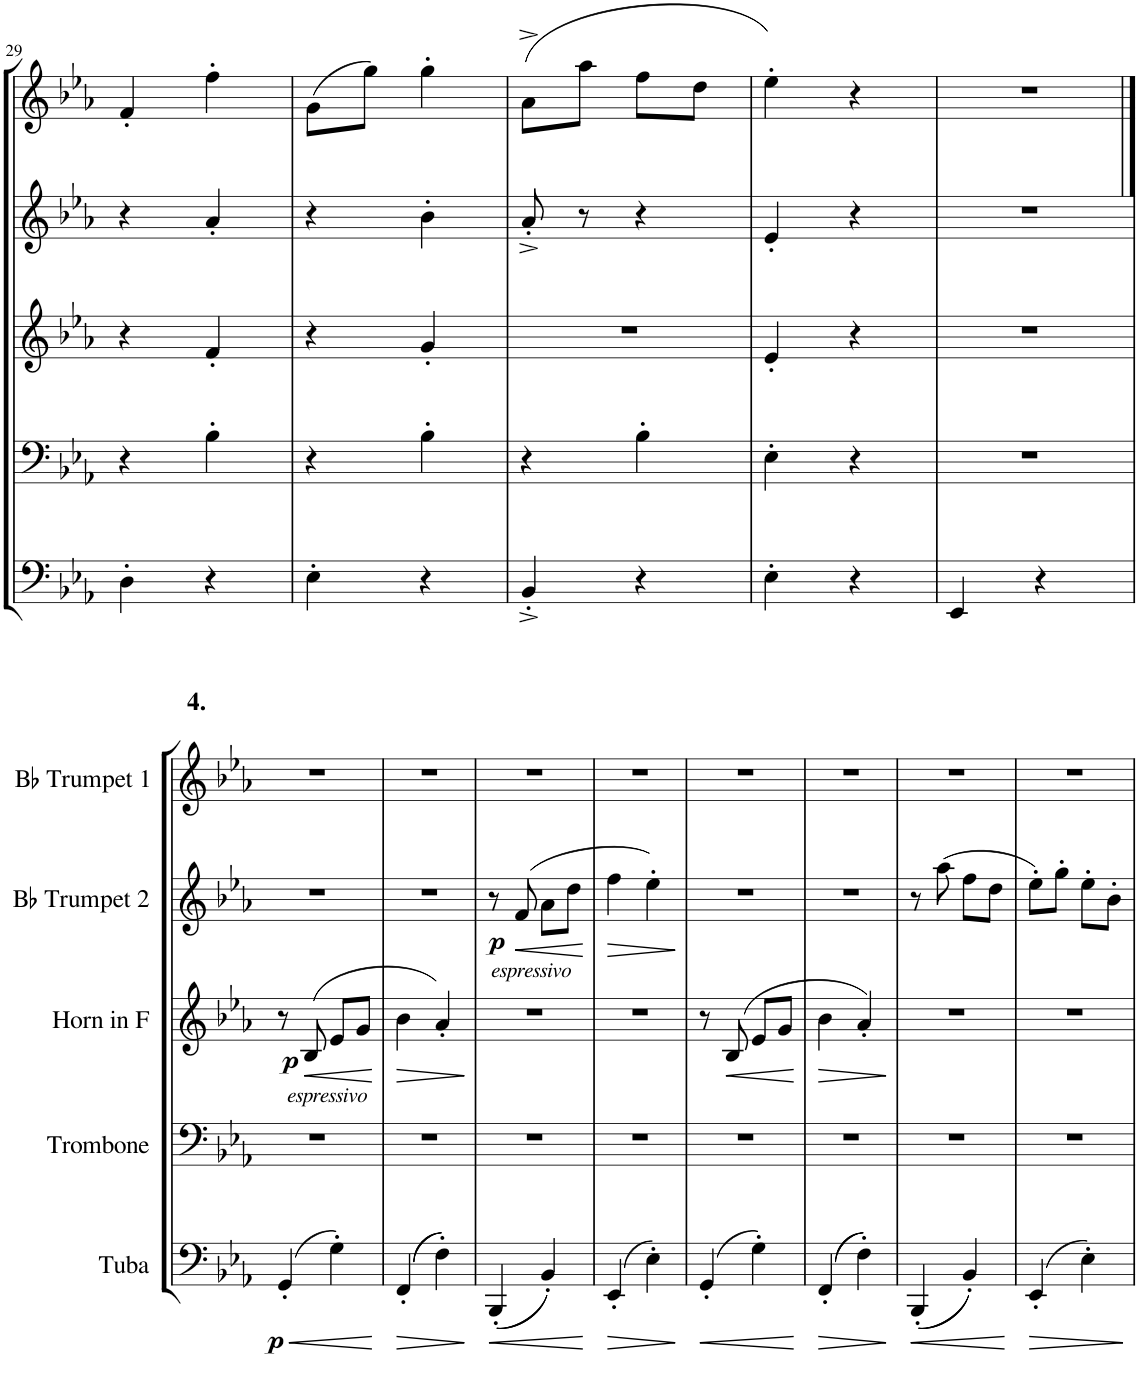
**kern	**dynam	**kern	**kern	**dynam	**kern	**dynam	**kern
*part5	*part5	*part4	*part3	*part3	*part2	*part2	*part1
*staff5	*staff5	*staff4	*staff3	*staff3	*staff2	*staff2	*staff1
*I"Tuba	*	*I"Trombone	*I"Horn in F	*	*I"Bb Trumpet 2	*	*I"Bb Trumpet 1
*I'Tba	*	*I'Trb	*I'Hn	*	*I'Tpt	*	*I'Tpt
!!LO:PB:g=z
*clefF4	*	*clefF4	*clefG2	*	*clefG2	*	*clefG2
*	*	*	*ITrd4c7	*	*ITrd1c2	*	*ITrd1c2
*k[b-e-a-]	*	*k[b-e-a-]	*k[b-e-a-]	*	*k[b-e-a-]	*	*k[b-e-a-]
*M2/4	*	*M2/4	*M2/4	*	*M2/4	*	*M2/4
=29	=29	=29	=29	=29	=29	=29	=29
4D'\	.	4r	4r	.	4r	.	4f'/
4r	.	4B-'\	4f'/	.	4a-'/	.	4ff'\
=30	=30	=30	=30	=30	=30	=30	=30
4E-'\	.	4r	4r	.	4r	.	(8g\L
.	.	.	.	.	.	.	8gg\J)
4r	.	4B-'\	4g'/	.	4b-'\	.	4gg'\
=31	=31	=31	=31	=31	=31	=31	=31
4BB-'^/	.	4r	2r	.	8a-'^/	.	(8a-^\L
.	.	.	.	.	8r	.	8aa-\J
4r	.	4B-'\	.	.	4r	.	8ff\L
.	.	.	.	.	.	.	8dd\J
=32	=32	=32	=32	=32	=32	=32	=32
4E-'\	.	4E-'\	4e-'/	.	4e-'/	.	4ee-'\)
4r	.	4r	4r	.	4r	.	4r
=33	=33	=33	=33	=33	=33	=33	=33
4EE-/	.	2r	2r	.	2r	.	2r
4r	.	.	.	.	.	.	.
!!LO:LB:g=z
==1	==1	==1	==1	==1	==1	==1	==1
!	!	!	!	!	!	!	!LO:TX:a:B:t=4.
!	!LO:HP:b	!	!	!	!	!	!
!	!LO:DY:n=1:b	!	!	!LO:DY:b	!	!	!
(4GG'/	< p	2r	8r	p	2r	.	2r
!	!	!	!LO:TX:b:i:t=espressivo	!	!	!	!
!	!	!	!	!LO:HP:b	!	!	!
.	.	.	(8B-/	<	.	.	.
4G'\)	.	.	8e-/L	.	.	.	.
.	.	.	8g/J	.	.	.	.
.	[	.	.	[	.	.	.
=2	=2	=2	=2	=2	=2	=2	=2
!	!LO:HP:b	!	!	!LO:HP:b	!	!	!
((4FF'/	>	2r	4b-\	>	2r	.	2r
4F'\))	.	.	4a-'/)	.	.	.	.
.	]	.	.	]	.	.	.
=3	=3	=3	=3	=3	=3	=3	=3
!	!	!	!	!	!LO:TX:b:i:t=espressivo	!	!
!	!LO:HP:b	!	!	!	!	!LO:DY:b	!
((4BBB-'/	<	2r	2r	.	8r	p	2r
!	!	!	!	!	!	!LO:HP:b	!
.	.	.	.	.	(8f/	<	.
4BB-'/))	.	.	.	.	8a-\L	.	.
.	.	.	.	.	8dd\J	.	.
.	[	.	.	.	.	[	.
=4	=4	=4	=4	=4	=4	=4	=4
!	!LO:HP:b	!	!	!	!	!LO:HP:b	!
(4EE-'/	>	2r	2r	.	4ff\	>	2r
4E-'\)	.	.	.	.	4ee-'\)	.	.
.	]	.	.	.	.	]	.
=5	=5	=5	=5	=5	=5	=5	=5
!	!LO:HP:b	!	!	!	!	!	!
(4GG'/	<	2r	8r	.	2r	.	2r
!	!	!	!	!LO:HP:b	!	!	!
.	.	.	(8B-/	<	.	.	.
4G'\)	.	.	8e-/L	.	.	.	.
.	.	.	8g/J	.	.	.	.
.	[	.	.	[	.	.	.
=6	=6	=6	=6	=6	=6	=6	=6
!	!LO:HP:b	!	!	!LO:HP:b	!	!	!
((4FF'/	>	2r	4b-\	>	2r	.	2r
4F'\))	.	.	4a-'/)	.	.	.	.
.	]	.	.	]	.	.	.
=7	=7	=7	=7	=7	=7	=7	=7
!	!LO:HP:b	!	!	!	!	!	!
((4BBB-'/	<	2r	2r	.	8r	.	2r
.	.	.	.	.	(8aa-\	.	.
4BB-'/))	.	.	.	.	8ff\L	.	.
.	.	.	.	.	8dd\J	.	.
.	[	.	.	.	.	.	.
=8	=8	=8	=8	=8	=8	=8	=8
!	!LO:HP:b	!	!	!	!	!	!
(4EE-'/	>	2r	2r	.	8ee-'\L)	.	2r
.	.	.	.	.	8gg'\J	.	.
4E-'\)	.	.	.	.	8ee-'\L	.	.
.	.	.	.	.	8b-'\J	.	.
.	]	.	.	.	.	.	.
=	=	=	=	=	=	=	=
*-	*-	*-	*-	*-	*-	*-	*-
